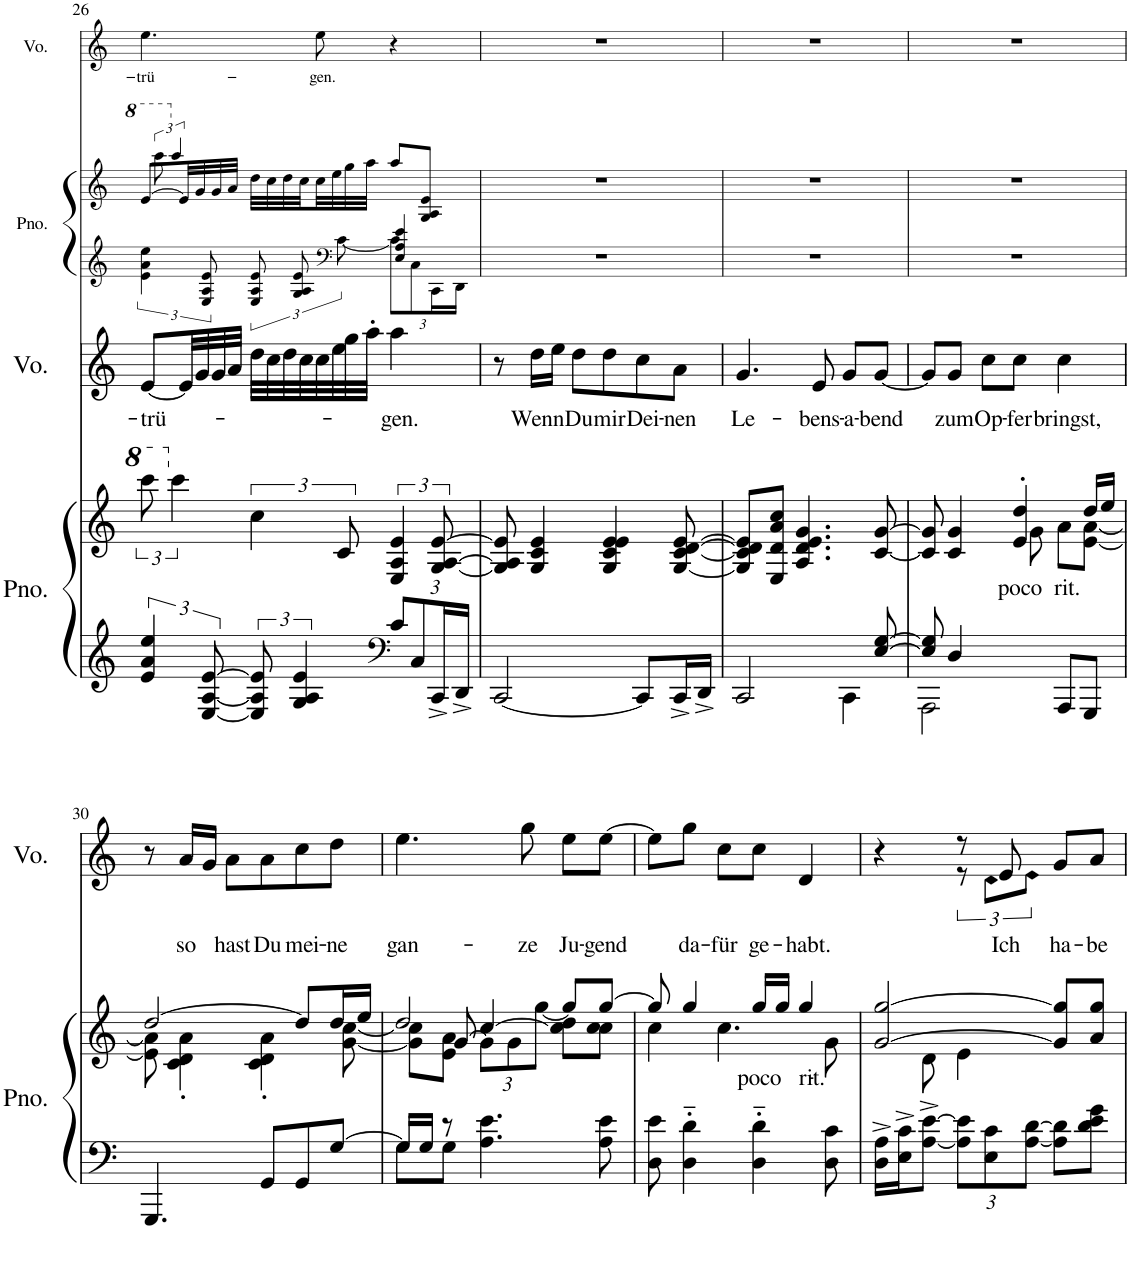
**kern	**kern	**text	**kern	**text	**kern	**kern	**kern	**text
*part4	*part4	*part4	*part3	*part3	*part2	*part2	*part1	*part1
*staff6	*staff5	*staff5	*staff4	*staff4	*staff3	*staff2	*staff1	*staff1
*I"Piano	*	*	*I"Voz	*	*I"Piano	*	*I"Voz	*
*I'Pno.	*	*	*I'Vo.	*	*I'Pno.	*	*I'Vo.	*
!!LO:PB:g=z
*clefG2	*clefG2	*	*clefG2	*	*clefG2	*clefG2	*clefG2	*
*k[]	*k[]	*	*k[]	*	*k[]	*k[]	*k[]	*
*M3/4	*M3/4	*	*M3/4	*	*M3/4	*M3/4	*M3/4	*
=26	=26	=26	=26	=26	=26	=26	=26	=26
!	!	!	!	!LO:LY:b	!	!	!	!LO:LY:b
*	*	*	*	*	*^	*^	*	*
6e/ 6a/ 6ee/	12cccc\	.	[8e/L	-trü-	6e\ 6a\ 6ee\	2ryy	[8ee/L	12cccc\	4.ee\	-trü-
.	6ccc\	.	.	.	.	.	.	6ccc/	.	.
.	.	.	32e/LL]	.	.	.	32e/LL]	.	.	.
.	.	.	32g/	.	.	.	32g/	.	.	.
[12E/ [12A/ [12e/	.	.	.	.	12E/ 12A/ 12e/	.	.	.	.	.
.	.	.	32g/	.	.	.	32g/	.	.	.
.	.	.	32a/JJJ	.	.	.	32a/JJJ	.	.	.
12E/] 12A/] 12e/]	6cc\	.	32dd\LLL	.	12E/ 12A/ 12e/	.	32dd\LLL	2ryy	.	.
.	.	.	32cc\	.	.	.	32cc\	.	.	.
.	.	.	32dd\	.	.	.	32dd\	.	.	.
6G/ 6A/ 6e/	.	.	.	.	12G/ 12A/ 12e/	.	.	.	.	.
.	.	.	32cc\	.	.	.	32cc\	.	.	.
!	!	!	!	!	!	!	!	!	!	!LO:LY:b
.	.	.	32cc\	.	.	.	32cc\	.	8ee\	-gen.
.	.	.	32ee\	.	.	.	32ee\	.	.	.
*	*	*	*	*	*clefF4	*	*	*	*	*
.	12c/	.	.	.	[12c\	.	.	.	.	.
.	.	.	32gg\	.	.	.	32gg\	.	.	.
.	.	.	32aa'\JJJ	.	.	.	32aa\JJJ	.	.	.
*clefF4	*	*	*	*	*	*	*	*	*	*
*Xbrackettup	*	*	*	*	*	*	*	*	*	*
!	!	!	!	!LO:LY:b	!	!	!	!	!	!
*	*	*	*	*	*Xbrackettup	*	*	*	*	*
12c/L	6E/ 6A/ 6e/	.	4aa\	-gen.	12c\L]	4E/ 4A/ 4e/	8aa/L	.	4r	.
12C/	.	.	.	.	12C\	.	.	.	.	.
.	.	.	.	.	.	.	8G/ 8A/ 8e/J	.	.	.
24CC^/L	[12G/ [12A/ [12e/	.	.	.	24CC\L	.	.	.	.	.
24DD^/JJ	.	.	.	.	24DD\JJ	.	.	.	.	.
*	*	*	*	*	*v	*v	*	*	*	*
*	*	*	*	*	*	*v	*v	*	*
=27	=27	=27	=27	=27	=27	=27	=27	=27
[2CC/	8G/] 8A/] 8e/]	.	8r	.	2.r	2.r	2.r	.
!	!	!	!	!LO:LY:b	!	!	!	!
.	4G/ 4c/ 4e/	.	16dd\LL	Wenn	.	.	.	.
.	.	.	16ee\JJ	.	.	.	.	.
!	!	!	!	!LO:LY:b	!	!	!	!
.	.	.	8dd\L	Du	.	.	.	.
!	!	!	!	!LO:LY:b	!	!	!	!
.	4G/ 4c/ 4e/ 4e/	.	8dd\	mir	.	.	.	.
!	!	!	!	!LO:LY:b	!	!	!	!
8CC/L]	.	.	8cc\	Dei-	.	.	.	.
!	!	!	!	!LO:LY:b	!	!	!	!
16CC^/L	[8G/ [8c/ [8d/ [8e/	.	8a\J	-nen	.	.	.	.
16DD^/JJ	.	.	.	.	.	.	.	.
=28	=28	=28	=28	=28	=28	=28	=28	=28
*^	*	*	*	*	*	*	*	*
!	!	!	!	!	!LO:LY:b	!	!	!	!
2CC/	2ryy	8G/] 8c/] 8d/] 8e/]L	.	4.g/	Le-	2.r	2.r	2.r	.
.	.	8E/ 8d/ 8a/ 8cc/J	.	.	.	.	.	.	.
.	.	4.A/ 4.d/ 4.e/ 4.g/	.	.	.	.	.	.	.
!	!	!	!	!	!LO:LY:b	!	!	!	!
.	.	.	.	8e/	-bens-	.	.	.	.
!	!	!	!	!	!LO:LY:b	!	!	!	!
8ryy	4CC\	.	.	8g/L	-a-	.	.	.	.
!	!	!	!	!	!LO:LY:b	!	!	!	!
[8E/ [8G/	.	[8c/ [8g/	.	[8g/J	-bend	.	.	.	.
=29	=29	=29	=29	=29	=29	=29	=29	=29	=29
*	*	*^	*	*	*	*	*	*	*
8E/] 8G/]	2AAA\	8c/] 8g/]	4.ryy	.	8g/L]	.	2.r	2.r	2.r	.
!	!	!	!	!	!	!LO:LY:b	!	!	!	!
4D/	.	4c/ 4g/	.	.	8g/J	zum	.	.	.	.
!	!	!	!	!	!	!LO:LY:b	!	!	!	!
.	.	.	.	.	8cc\L	Op-	.	.	.	.
!	!	!	!	!LO:LY:b	!	!LO:LY:b	!	!	!	!
8ryy	.	4e/' 4dd/'	8g\	poco	8cc\J	-fer	.	.	.	.
!	!	!	!	!LO:LY:b	!	!LO:LY:b	!	!	!	!
8AAA/L	4ryy	.	8a\L	rit.	4cc\	bringst,	.	.	.	.
8GGG/J	.	16dd/LL	[8e\ [8a\J	.	.	.	.	.	.	.
.	.	16ee/JJ	.	.	.	.	.	.	.	.
*v	*v	*	*	*	*	*	*	*	*	*
!!LO:LB:g=z
=30	=30	=30	=30	=30	=30	=30	=30	=30	=30
4.GGG/	[2dd/	8e\] 8a\]	.	8r	.	2.r	2.r	2.r	.
!	!	!	!	!	!LO:LY:b	!	!	!	!
.	.	4c\' 4d\' 4a\'	.	16a/LL	so	.	.	.	.
.	.	.	.	16g/JJ	.	.	.	.	.
!	!	!	!	!	!LO:LY:b	!	!	!	!
.	.	.	.	8a\L	hast	.	.	.	.
!	!	!	!	!	!LO:LY:b	!	!	!	!
8GG/L	.	4c\' 4d\' 4a\'	.	8a\	Du	.	.	.	.
!	!	!	!	!	!LO:LY:b	!	!	!	!
8GG/	8dd/L]	.	.	8cc\	mei-	.	.	.	.
!	!	!	!	!	!LO:LY:b	!	!	!	!
[8G/J	16dd/L	[8g\ [8cc\	.	8dd\J	-ne	.	.	.	.
.	16ee/JJ	.	.	.	.	.	.	.	.
=31	=31	=31	=31	=31	=31	=31	=31	=31	=31
*^	*	*^	*	*	*	*	*	*	*
!	!	!	!	!	!	!	!LO:LY:b	!	!	!	!
16G/LL]	8G\L	8ryy	8g\] 8cc\]L	2dd/	.	4.ee\	gan-	2.r	2.r	2.r	.
16G/JJ	.	.	.	.	.	.	.	.	.	.	.
8r	8G\J	[8g/	8e\ 8a\J	.	.	.	.	.	.	.	.
*	*	*Xbrackettup	*	*	*	*	*	*	*	*	*
4.A\ 4.e\	2ryy	12g\L]	[4cc/	.	.	.	.	.	.	.	.
.	.	12g\	.	.	.	.	.	.	.	.	.
!	!	!	!	!	!	!	!LO:LY:b	!	!	!	!
.	.	.	.	.	.	8gg\	-ze	.	.	.	.
.	.	[12gg\J	.	.	.	.	.	.	.	.	.
!	!	!	!	!	!	!	!LO:LY:b	!	!	!	!
.	.	8gg/L]	8cc\] 8dd\L	4ryy	.	8ee\L	Ju-	.	.	.	.
!	!	!	!	!	!	!	!LO:LY:b	!	!	!	!
8A\ 8e\	.	[8gg/J	8cc\ 8cc\J	.	.	[8ee\J	-gend	.	.	.	.
*v	*v	*	*	*	*	*	*	*	*	*	*
*	*	*v	*v	*	*	*	*	*	*	*
=32	=32	=32	=32	=32	=32	=32	=32	=32	=32
8D\ 8e\	8gg/]	4cc\	.	8ee\L]	.	2.r	2.r	2.r	.
!	!	!	!	!	!LO:LY:b	!	!	!	!
4D\'~ 4d\'~	4gg/	.	.	8gg\J	da-	.	.	.	.
!	!	!	!	!	!LO:LY:b	!	!	!	!
.	.	4.cc\	.	8cc\L	-für	.	.	.	.
!	!	!	!LO:LY:b	!	!LO:LY:b	!	!	!	!
4D\'~ 4d\'~	16gg/LL	.	poco	8cc\J	ge-	.	.	.	.
.	16gg/JJ	.	.	.	.	.	.	.	.
!	!	!	!LO:LY:b	!	!LO:LY:b	!	!	!	!
.	4gg/	.	rit.-	4d/	-habt.	.	.	.	.
8D\ 8c\	.	8g\	.	.	.	.	.	.	.
=33	=33	=33	=33	=33	=33	=33	=33	=33	=33
*	*	*	*	*^	*	*	*	*	*
16D\^ 16A\^LL	[2g/ [2gg/	8ryy	.	4r	4ryy	.	2.r	2.r	2.r	.
16E\^ 16c\^J	.	.	.	.	.	.	.	.	.	.
[8A\^ [8e\^J	.	8d\	.	.	.	.	.	.	.	.
12A\] 12e\]L	.	4e\	.	8r	12r	.	.	.	.	.
12E\ 12c\	.	.	.	.	12d\L	.	.	.	.	.
!	!	!	!	!	!	!LO:LY:b	!	!	!	!
.	.	.	.	8e/	.	Ich	.	.	.	.
[12A\ [12d\J	.	.	.	.	12e\J	.	.	.	.	.
!	!	!	!	!	!	!LO:LY:b	!	!	!	!
8A\] 8d\]L	8g/] 8gg/]L	4ryy	.	8g/L	4ryy	ha-	.	.	.	.
!	!	!	!	!	!	!LO:LY:b	!	!	!	!
8d\ 8e\ 8g\J	8a/ 8gg/J	.	.	8a/J	.	-be	.	.	.	.
*	*v	*v	*	*	*	*	*	*	*	*
*	*	*	*v	*v	*	*	*	*	*
=	=	=	=	=	=	=	=	=
*-	*-	*-	*-	*-	*-	*-	*-	*-
